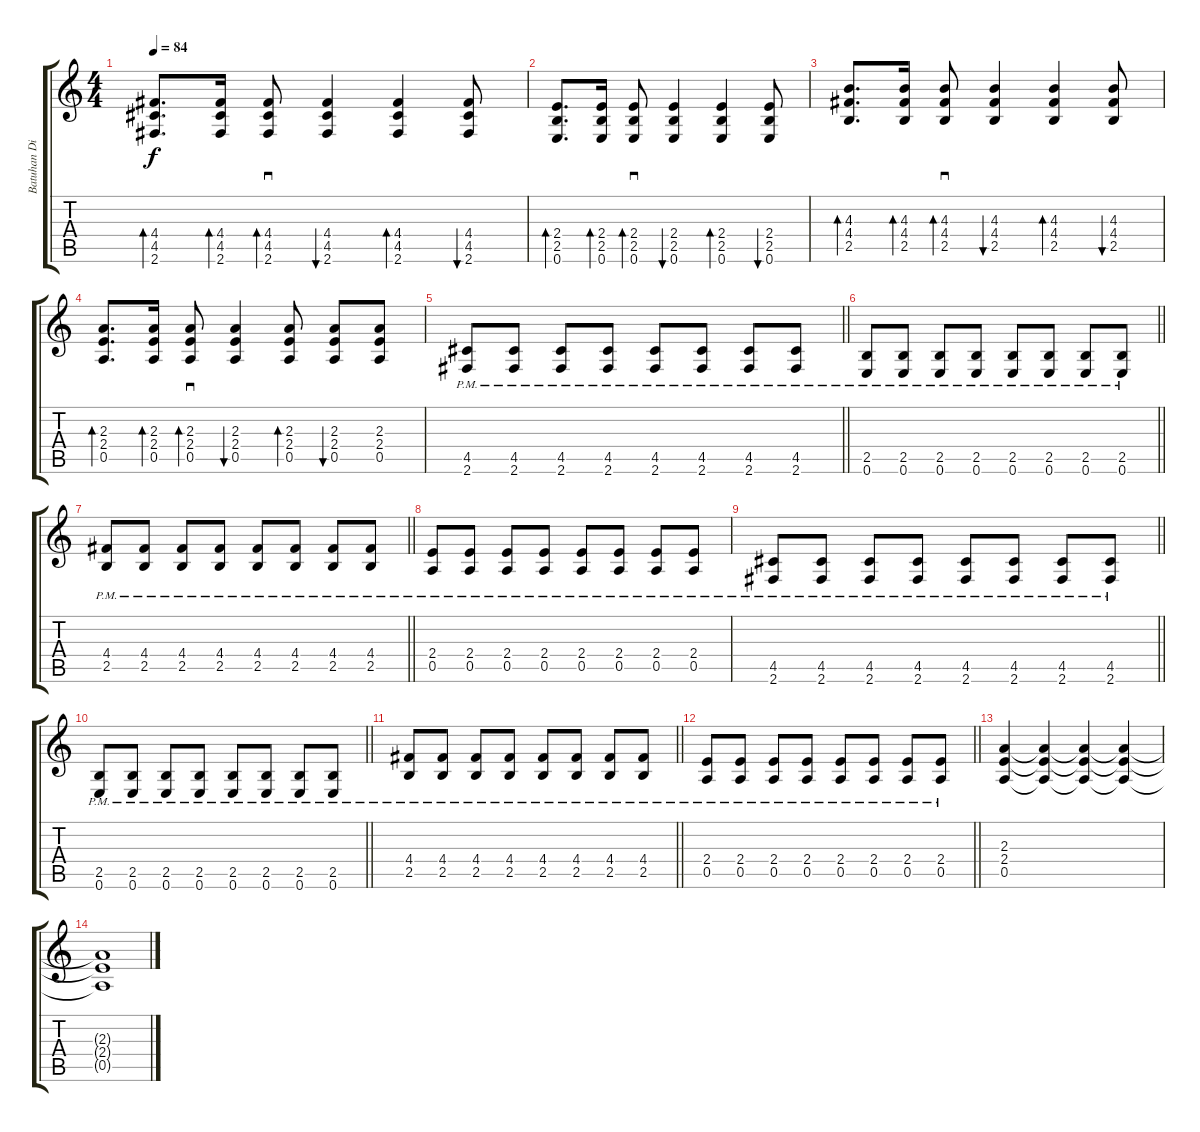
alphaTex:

\track ("Batuhan Distortion" "Batuhan Di") {instrument distortionguitar}
\staff {score tabs}
\tuning (E4 B3 G3 D3 A2 E2) {hide}
\ts (4 4)
\tempo 84
\clef g2
\ks c
(4.4 4.5 2.6).8{d bd 60 dy f} (4.4 4.5 2.6).16{bd 60} (4.4 4.5 2.6).8{sd bd 60} (4.4 4.5 2.6).4{bu 30} (4.4 4.5 2.6).4{bd 30} (4.4 4.5 2.6).8{bu 30} |
(2.4 2.5 0.6).8{d bd 60} (2.4 2.5 0.6).16{bd 60} (2.4 2.5 0.6).8{sd bd 60} (2.4 2.5 0.6).4{bu 30} (2.4 2.5 0.6).4{bd 30} (2.4 2.5 0.6).8{bu 30} |
(4.3 4.4 2.5).8{d bd 60} (4.3 4.4 2.5).16{bd 60} (4.3 4.4 2.5).8{sd bd 60} (4.3 4.4 2.5).4{bu 30} (4.3 4.4 2.5).4{bd 30} (4.3 4.4 2.5).8{bu 30} |
(2.3 2.4 0.5).8{d bd 60} (2.3 2.4 0.5).16{bd 60} (2.3 2.4 0.5).8{sd bd 60} (2.3 2.4 0.5).4{bu 30} (2.3 2.4 0.5).8{bd 30} (2.3 2.4 0.5).8{bu 30} (2.3 2.4 0.5).8 |
\barLineRight lightlight
(4.5{pm} 2.6{pm}).8 (4.5{pm} 2.6{pm}).8 (4.5{pm} 2.6{pm}).8 (4.5{pm} 2.6{pm}).8 (4.5{pm} 2.6{pm}).8 (4.5{pm} 2.6{pm}).8 (4.5{pm} 2.6{pm}).8 (4.5{pm} 2.6{pm}).8 |
\barLineRight lightlight
(2.5{pm} 0.6{pm}).8 (2.5{pm} 0.6{pm}).8 (2.5{pm} 0.6{pm}).8 (2.5{pm} 0.6{pm}).8 (2.5{pm} 0.6{pm}).8 (2.5{pm} 0.6{pm}).8 (2.5{pm} 0.6{pm}).8 (2.5{pm} 0.6{pm}).8 |
\barLineRight lightlight
(4.4{pm} 2.5{pm}).8 (4.4{pm} 2.5{pm}).8 (4.4{pm} 2.5{pm}).8 (4.4{pm} 2.5{pm}).8 (4.4{pm} 2.5{pm}).8 (4.4{pm} 2.5{pm}).8 (4.4{pm} 2.5{pm}).8 (4.4{pm} 2.5{pm}).8 |
(2.4{pm} 0.5{pm}).8 (2.4{pm} 0.5{pm}).8 (2.4{pm} 0.5{pm}).8 (2.4{pm} 0.5{pm}).8 (2.4{pm} 0.5{pm}).8 (2.4{pm} 0.5{pm}).8 (2.4{pm} 0.5{pm}).8 (2.4{pm} 0.5{pm}).8 |
\barLineRight lightlight
(4.5{pm} 2.6{pm}).8 (4.5{pm} 2.6{pm}).8 (4.5{pm} 2.6{pm}).8 (4.5{pm} 2.6{pm}).8 (4.5{pm} 2.6{pm}).8 (4.5{pm} 2.6{pm}).8 (4.5{pm} 2.6{pm}).8 (4.5{pm} 2.6{pm}).8 |
\barLineRight lightlight
(2.5{pm} 0.6{pm}).8 (2.5{pm} 0.6{pm}).8 (2.5{pm} 0.6{pm}).8 (2.5{pm} 0.6{pm}).8 (2.5{pm} 0.6{pm}).8 (2.5{pm} 0.6{pm}).8 (2.5{pm} 0.6{pm}).8 (2.5{pm} 0.6{pm}).8 |
\barLineRight lightlight
(4.4{pm} 2.5{pm}).8 (4.4{pm} 2.5{pm}).8 (4.4{pm} 2.5{pm}).8 (4.4{pm} 2.5{pm}).8 (4.4{pm} 2.5{pm}).8 (4.4{pm} 2.5{pm}).8 (4.4{pm} 2.5{pm}).8 (4.4{pm} 2.5{pm}).8 |
\barLineRight lightlight
(2.4{pm} 0.5{pm}).8 (2.4{pm} 0.5{pm}).8 (2.4{pm} 0.5{pm}).8 (2.4{pm} 0.5{pm}).8 (2.4{pm} 0.5{pm}).8 (2.4{pm} 0.5{pm}).8 (2.4{pm} 0.5{pm}).8 (2.4{pm} 0.5{pm}).8 |
(2.3 2.4 0.5).4 (2.3{t} 2.4{t} 0.5{t}).4 (2.3{t} 2.4{t} 0.5{t}).4 (2.3{t} 2.4{t} 0.5{t}).4 |
(2.3{t} 2.4{t} 0.5{t}).1
